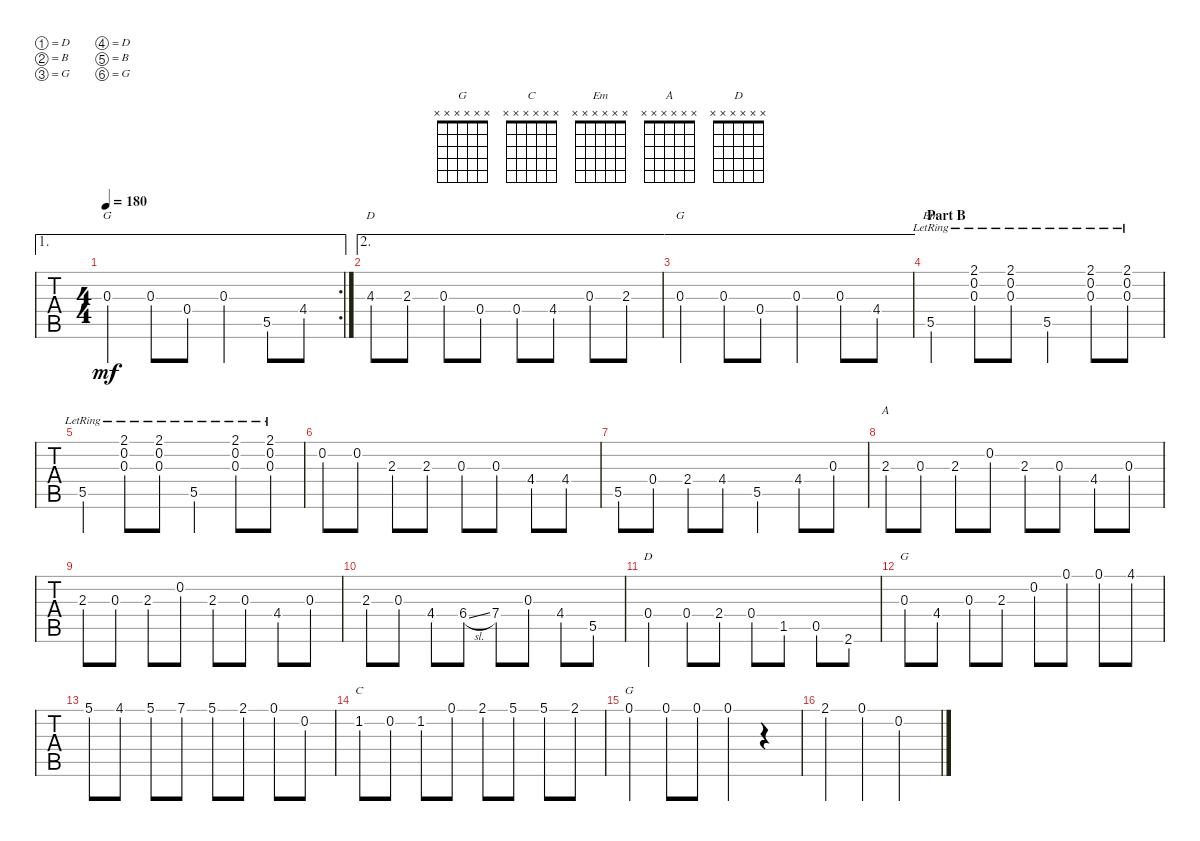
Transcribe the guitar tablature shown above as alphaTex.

\bracketExtendMode groupsimilarinstruments
\singleTrackTrackNamePolicy hidden
\multiTrackTrackNamePolicy hidden
\otherSystemsTrackNameOrientation horizontal
\track ("Guitar" "Guitar") {instrument acousticguitarsteel}
\staff {tabs}
\tuning (D4 B3 G3 D3 B2 G2)
\chord ("G" x x x x x x)
\chord ("C" x x x x x x)
\chord ("Em" x x x x x x)
\chord ("A" x x x x x x)
\chord ("D" x x x x x x)
\ae 1
\rc 2
\ts (4 4)
\tempo 180
\clef g2
\ks g
0.3.4{ch "G" dy mf} 0.3.8 0.4.8 0.3.4 5.5.8 4.4.8 |
\ae 2
4.3.8{ch "D"} 2.3.8 0.3.8 0.4.8 0.4.8 4.4.8 0.3.8 2.3.8 |
\ae 2
0.3.4{ch "G"} 0.3.8 0.4.8 0.3.4 0.3.8 4.4.8 |
\section ("" "Part B")
5.5{lr}.4{ch "Em"} (0.3{lr} 0.2{lr} 2.1{lr}).8 (0.3{lr} 0.2{lr} 2.1{lr}).8 5.5{lr}.4 (0.3{lr} 0.2{lr} 2.1{lr}).8 (0.3{lr} 0.2{lr} 2.1{lr}).8 |
5.5{lr}.4 (0.3{lr} 0.2{lr} 2.1{lr}).8 (0.3{lr} 0.2{lr} 2.1{lr}).8 5.5{lr}.4 (0.3{lr} 0.2{lr} 2.1{lr}).8 (0.3{lr} 0.2{lr} 2.1{lr}).8 |
0.2.8 0.2.8 2.3.8 2.3.8 0.3.8 0.3.8 4.4.8 4.4.8 |
5.5.8 0.4.8 2.4.8 4.4.8 5.5.4 4.4.8 0.3.8 |
2.3.8{ch "A"} 0.3.8 2.3.8 0.2.8 2.3.8 0.3.8 4.4.8 0.3.8 |
2.3.8 0.3.8 2.3.8 0.2.8 2.3.8 0.3.8 4.4.8 0.3.8 |
2.3.8 0.3.8 4.4.8 6.4{sl}.8 7.4.8 0.3.8 4.4.8 5.5.8 |
0.4.4{ch "D"} 0.4.8 2.4.8 0.4.8 1.5.8 0.5.8 2.6.8 |
0.3.8{ch "G"} 4.4.8 0.3.8 2.3.8 0.2.8 0.1.8 0.1.8 4.1.8 |
5.1.8 4.1.8 5.1.8 7.1.8 5.1.8 2.1.8 0.1.8 0.2.8 |
1.2.8{ch "C"} 0.2.8 1.2.8 0.1.8 2.1.8 5.1.8 5.1.8 2.1.8 |
0.1.4{ch "G"} 0.1.8 0.1.8 0.1.4 r.4 |
2.1.4 0.1.4 0.2.2
